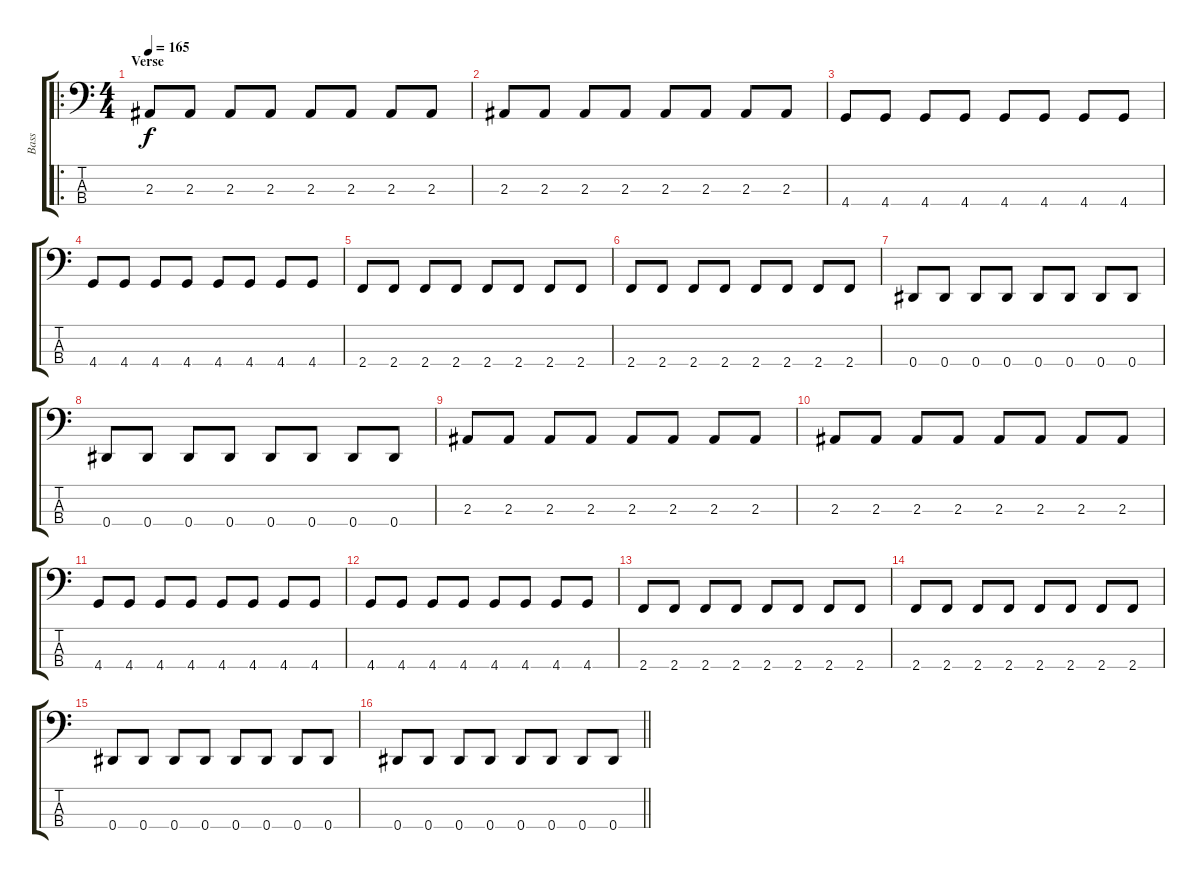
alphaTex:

\track ("Bass" "Bass") {instrument electricbassfinger}
\staff {score tabs}
\tuning (Gb2 Db2 Ab1 Eb1) {hide}
\ro
\ts (4 4)
\section ("" "Verse")
\tempo 165
\clef f4
\ks c
2.3.8{dy f} 2.3.8 2.3.8 2.3.8 2.3.8 2.3.8 2.3.8 2.3.8 |
2.3.8 2.3.8 2.3.8 2.3.8 2.3.8 2.3.8 2.3.8 2.3.8 |
4.4.8 4.4.8 4.4.8 4.4.8 4.4.8 4.4.8 4.4.8 4.4.8 |
4.4.8 4.4.8 4.4.8 4.4.8 4.4.8 4.4.8 4.4.8 4.4.8 |
2.4.8 2.4.8 2.4.8 2.4.8 2.4.8 2.4.8 2.4.8 2.4.8 |
2.4.8 2.4.8 2.4.8 2.4.8 2.4.8 2.4.8 2.4.8 2.4.8 |
0.4.8 0.4.8 0.4.8 0.4.8 0.4.8 0.4.8 0.4.8 0.4.8 |
0.4.8 0.4.8 0.4.8 0.4.8 0.4.8 0.4.8 0.4.8 0.4.8 |
2.3.8 2.3.8 2.3.8 2.3.8 2.3.8 2.3.8 2.3.8 2.3.8 |
2.3.8 2.3.8 2.3.8 2.3.8 2.3.8 2.3.8 2.3.8 2.3.8 |
4.4.8 4.4.8 4.4.8 4.4.8 4.4.8 4.4.8 4.4.8 4.4.8 |
4.4.8 4.4.8 4.4.8 4.4.8 4.4.8 4.4.8 4.4.8 4.4.8 |
2.4.8 2.4.8 2.4.8 2.4.8 2.4.8 2.4.8 2.4.8 2.4.8 |
2.4.8 2.4.8 2.4.8 2.4.8 2.4.8 2.4.8 2.4.8 2.4.8 |
0.4.8 0.4.8 0.4.8 0.4.8 0.4.8 0.4.8 0.4.8 0.4.8 |
\barLineRight lightlight
0.4.8 0.4.8 0.4.8 0.4.8 0.4.8 0.4.8 0.4.8 0.4.8
